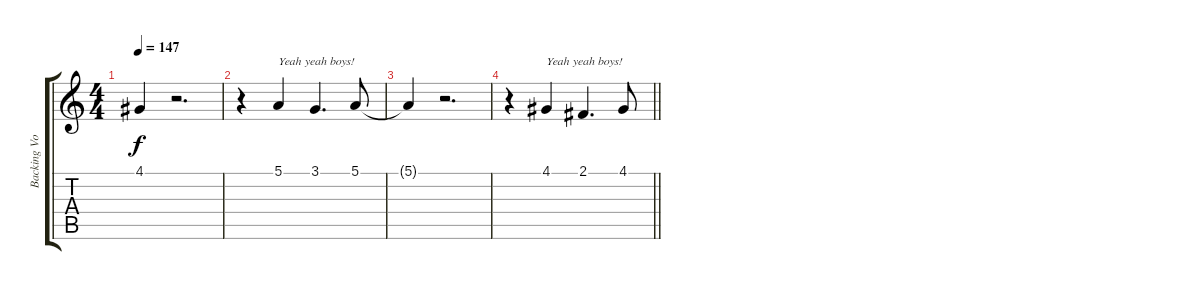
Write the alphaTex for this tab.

\track ("Backing Vocals" "Backing Vo") {instrument tenorsax}
\staff {score tabs}
\tuning (E4 B3 G3 D3 A2 E2) {hide}
\ts (4 4)
\tempo 147
\clef g2
\ks c
4.1{t}.4{dy f} r.2{d} |
r.4 5.1.4{txt "Yeah yeah boys!"} 3.1.4{d} 5.1.8 |
5.1{t}.4 r.2{d} |
\barLineRight lightlight
r.4 4.1.4{txt "Yeah yeah boys!"} 2.1.4{d} 4.1.8
